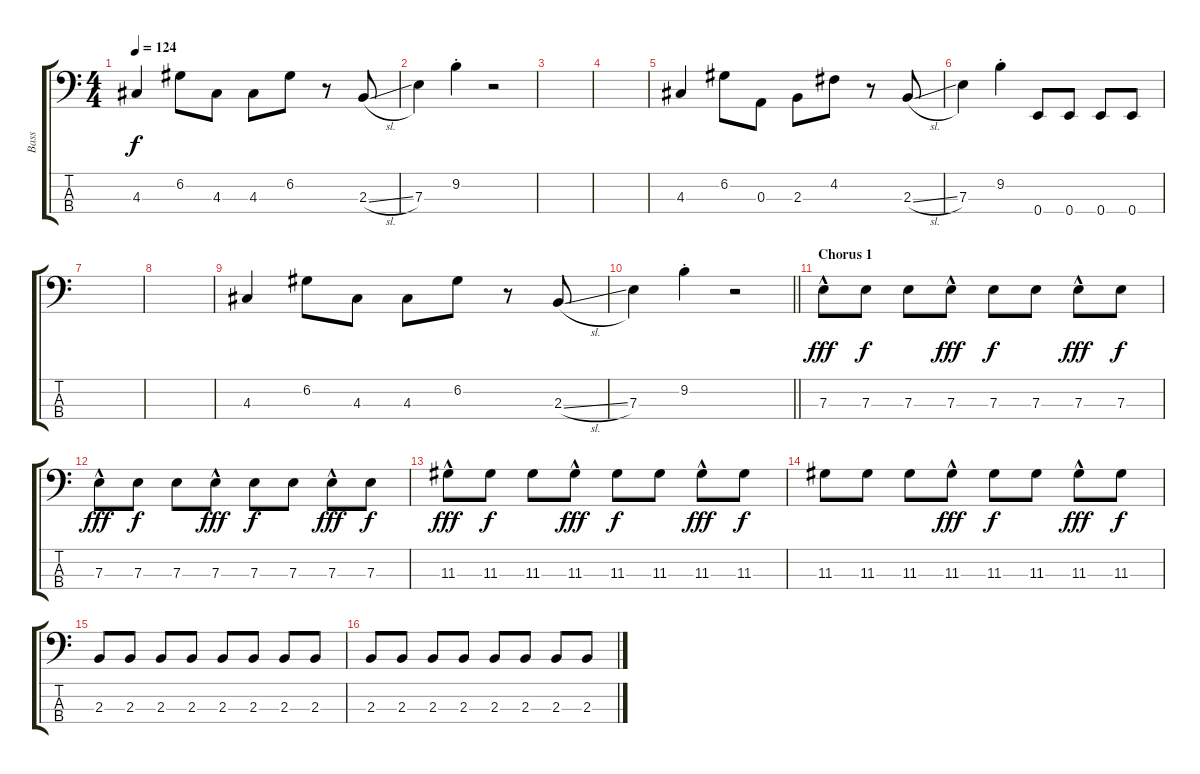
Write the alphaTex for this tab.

\track ("Bass" "Bass") {instrument electricbassfinger}
\staff {score tabs}
\tuning (G2 D2 A1 E1) {hide}
\ts (4 4)
\tempo 124
\clef f4
\ks c
4.3.4{dy f} 6.2.8 4.3.8 4.3.8 6.2.8 r.8 2.3{sl}.8 |
7.3.4 9.2{st}.4 r.2 |
|
|
4.3.4 6.2.8 0.3.8 2.3.8 4.2.8 r.8 2.3{sl}.8 |
7.3.4 9.2{st}.4 0.4.8 0.4.8 0.4.8 0.4.8 |
|
|
4.3.4 6.2.8 4.3.8 4.3.8 6.2.8 r.8 2.3{sl}.8 |
\barLineRight lightlight
7.3.4 9.2{st}.4 r.2 |
\section ("" "Chorus 1 ")
7.3{hac}.8{dy fff} 7.3.8{dy f} 7.3.8 7.3{hac}.8{dy fff} 7.3.8{dy f} 7.3.8 7.3{hac}.8{dy fff} 7.3.8{dy f} |
7.3{hac}.8{dy fff} 7.3.8{dy f} 7.3.8 7.3{hac}.8{dy fff} 7.3.8{dy f} 7.3.8 7.3{hac}.8{dy fff} 7.3.8{dy f} |
11.3{hac}.8{dy fff} 11.3.8{dy f} 11.3.8 11.3{hac}.8{dy fff} 11.3.8{dy f} 11.3.8 11.3{hac}.8{dy fff} 11.3.8{dy f} |
11.3.8 11.3.8 11.3.8 11.3{hac}.8{dy fff} 11.3.8{dy f} 11.3.8 11.3{hac}.8{dy fff} 11.3.8{dy f} |
2.3.8 2.3.8 2.3.8 2.3.8 2.3.8 2.3.8 2.3.8 2.3.8 |
2.3.8 2.3.8 2.3.8 2.3.8 2.3.8 2.3.8 2.3.8 2.3.8
